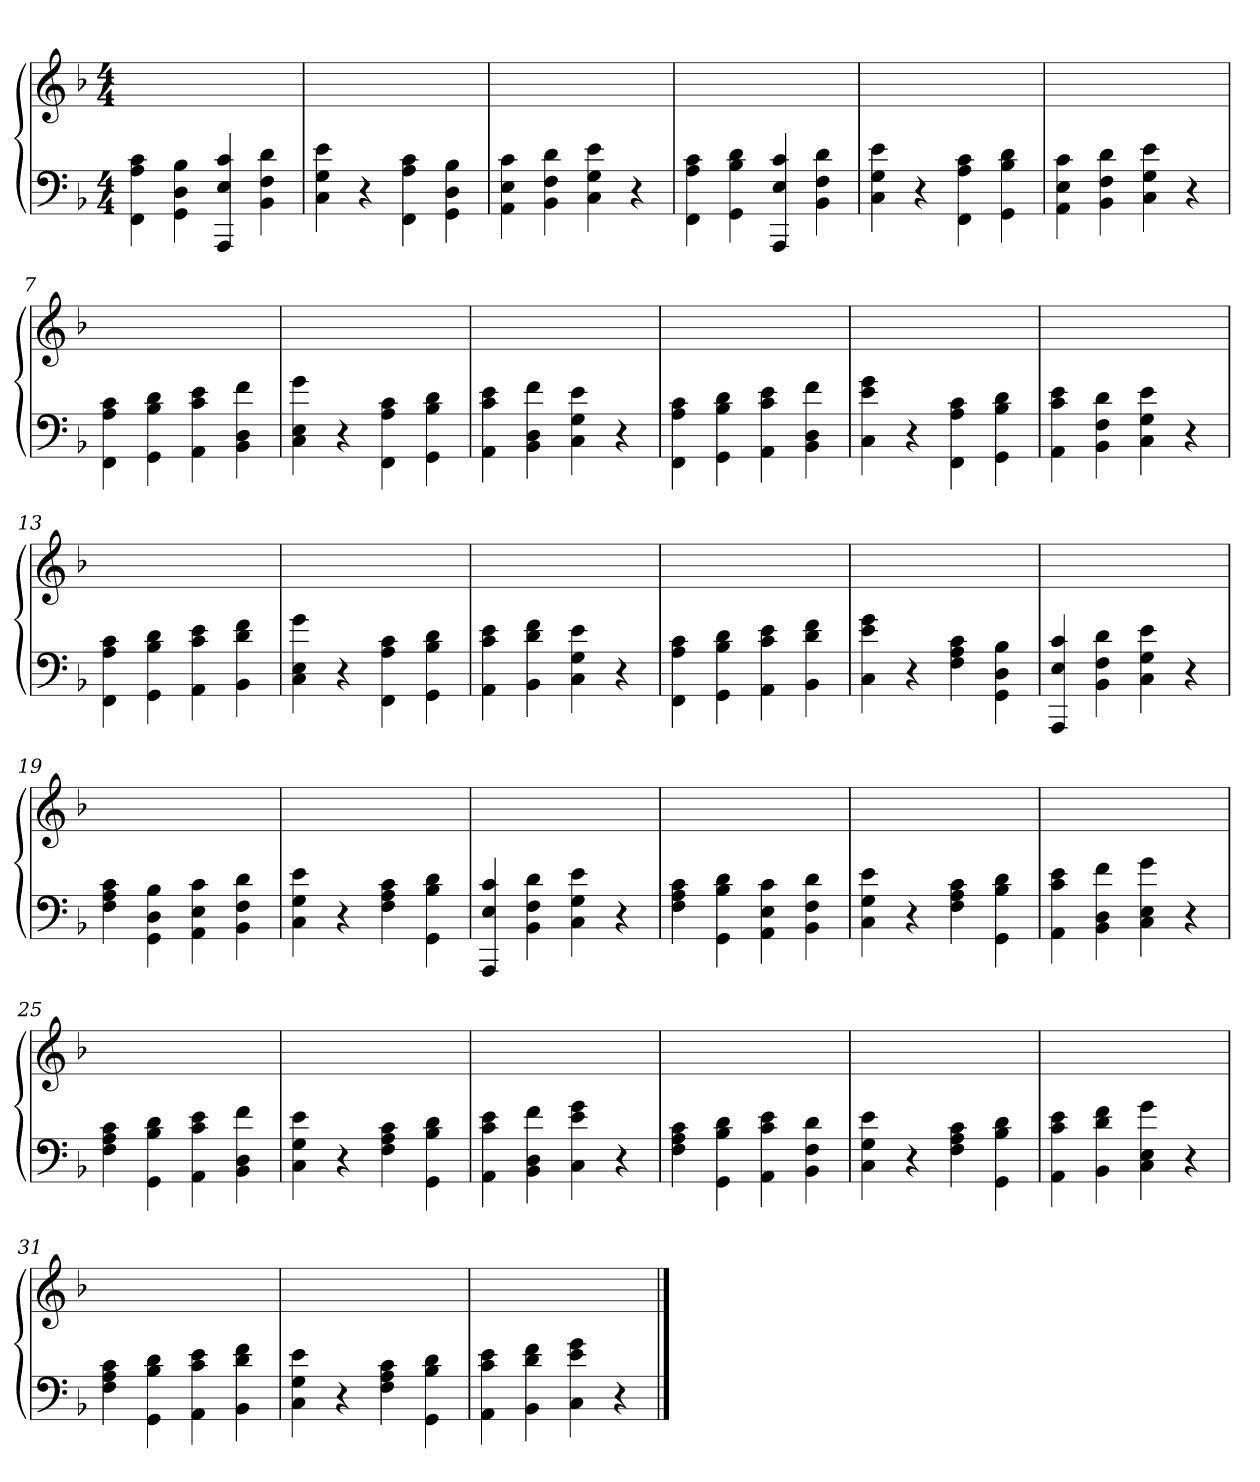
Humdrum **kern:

**kern	**kern
*part2	*part1
*staff2	*staff1
*clefF4	*clefG2
*k[b-]	*k[b-]
*F:	*F:
*M4/4	*M4/4
*MM60	*MM60
=1	=1
4FF 4A 4c	1ryy
4GG 4D 4B-	.
4AAA 4E 4c	.
4BB- 4F 4d	.
=2	=2
4C 4G 4e	1ryy
4r	.
4FF 4A 4c	.
4GG 4D 4B-	.
=3	=3
4AA 4E 4c	1ryy
4BB- 4F 4d	.
4C 4G 4e	.
4r	.
=4	=4
4FF 4A 4c	1ryy
4GG 4B- 4d	.
4AAA 4E 4c	.
4BB- 4F 4d	.
=5	=5
4C 4G 4e	1ryy
4r	.
4FF 4A 4c	.
4GG 4B- 4d	.
=6	=6
4AA 4E 4c	1ryy
4BB- 4F 4d	.
4C 4G 4e	.
4r	.
=7	=7
4FF 4A 4c	1ryy
4GG 4B- 4d	.
4AA 4c 4e	.
4BB- 4D 4f	.
=8	=8
4C 4E 4g	1ryy
4r	.
4FF 4A 4c	.
4GG 4B- 4d	.
=9	=9
4AA 4c 4e	1ryy
4BB- 4D 4f	.
4C 4G 4e	.
4r	.
=10	=10
4FF 4A 4c	1ryy
4GG 4B- 4d	.
4AA 4c 4e	.
4BB- 4D 4f	.
=11	=11
4C 4e 4g	1ryy
4r	.
4FF 4A 4c	.
4GG 4B- 4d	.
=12	=12
4AA 4c 4e	1ryy
4BB- 4F 4d	.
4C 4G 4e	.
4r	.
=13	=13
4FF 4A 4c	1ryy
4GG 4B- 4d	.
4AA 4c 4e	.
4BB- 4d 4f	.
=14	=14
4C 4E 4g	1ryy
4r	.
4FF 4A 4c	.
4GG 4B- 4d	.
=15	=15
4AA 4c 4e	1ryy
4BB- 4d 4f	.
4C 4G 4e	.
4r	.
=16	=16
4FF 4A 4c	1ryy
4GG 4B- 4d	.
4AA 4c 4e	.
4BB- 4d 4f	.
=17	=17
4C 4e 4g	1ryy
4r	.
4F 4A 4c	.
4GG 4D 4B-	.
=18	=18
4AAA 4E 4c	1ryy
4BB- 4F 4d	.
4C 4G 4e	.
4r	.
=19	=19
4F 4A 4c	1ryy
4GG 4D 4B-	.
4AA 4E 4c	.
4BB- 4F 4d	.
=20	=20
4C 4G 4e	1ryy
4r	.
4F 4A 4c	.
4GG 4B- 4d	.
=21	=21
4AAA 4E 4c	1ryy
4BB- 4F 4d	.
4C 4G 4e	.
4r	.
=22	=22
4F 4A 4c	1ryy
4GG 4B- 4d	.
4AA 4E 4c	.
4BB- 4F 4d	.
=23	=23
4C 4G 4e	1ryy
4r	.
4F 4A 4c	.
4GG 4B- 4d	.
=24	=24
4AA 4c 4e	1ryy
4BB- 4D 4f	.
4C 4E 4g	.
4r	.
=25	=25
4F 4A 4c	1ryy
4GG 4B- 4d	.
4AA 4c 4e	.
4BB- 4D 4f	.
=26	=26
4C 4G 4e	1ryy
4r	.
4F 4A 4c	.
4GG 4B- 4d	.
=27	=27
4AA 4c 4e	1ryy
4BB- 4D 4f	.
4C 4e 4g	.
4r	.
=28	=28
4F 4A 4c	1ryy
4GG 4B- 4d	.
4AA 4c 4e	.
4BB- 4F 4d	.
=29	=29
4C 4G 4e	1ryy
4r	.
4F 4A 4c	.
4GG 4B- 4d	.
=30	=30
4AA 4c 4e	1ryy
4BB- 4d 4f	.
4C 4E 4g	.
4r	.
=31	=31
4F 4A 4c	1ryy
4GG 4B- 4d	.
4AA 4c 4e	.
4BB- 4d 4f	.
=32	=32
4C 4G 4e	1ryy
4r	.
4F 4A 4c	.
4GG 4B- 4d	.
=33	=33
4AA 4c 4e	1ryy
4BB- 4d 4f	.
4C 4e 4g	.
4r	.
==	==
*-	*-
